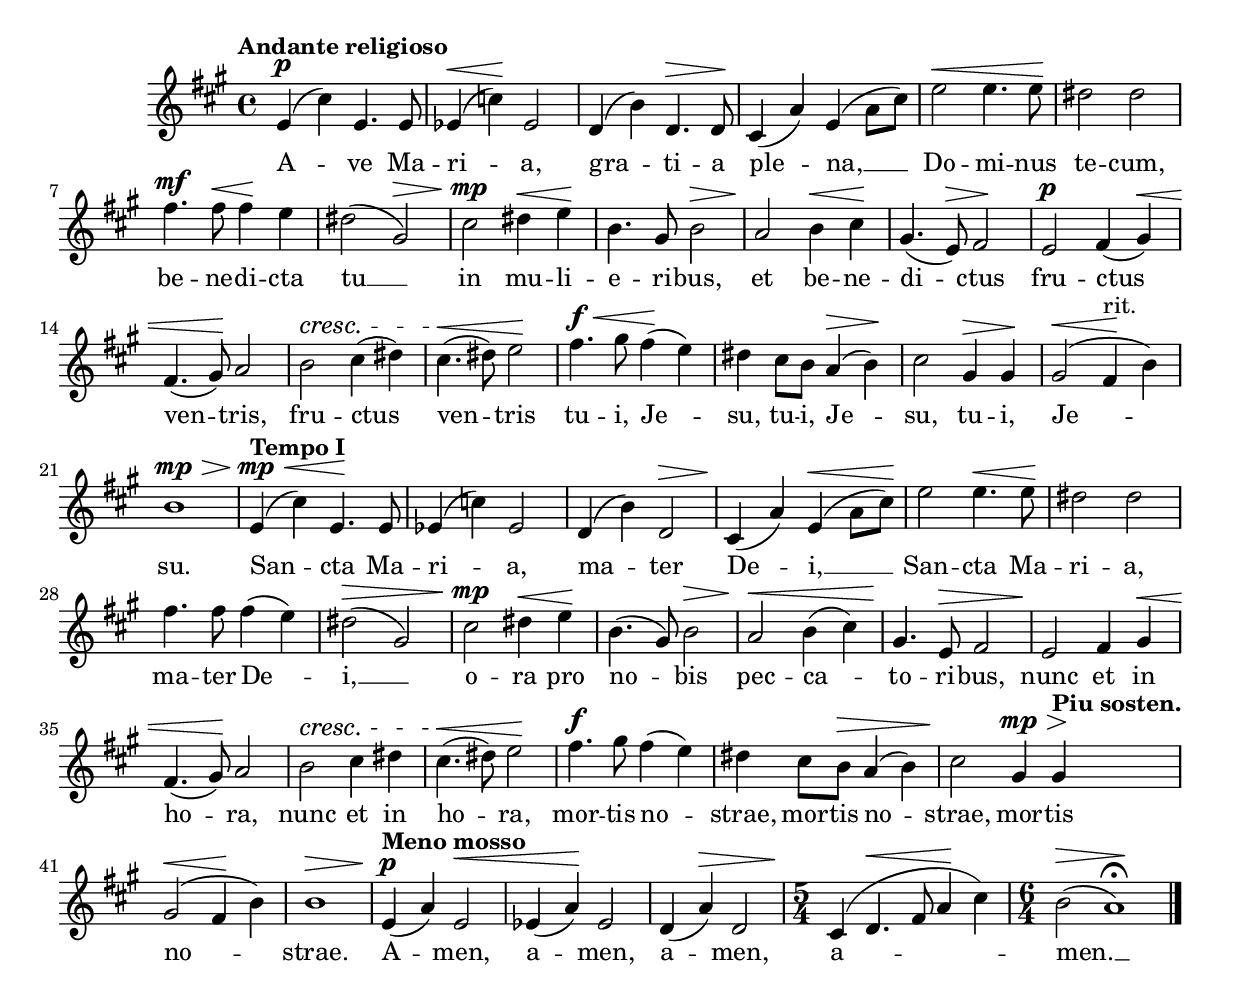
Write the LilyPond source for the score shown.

melodia =  {
\clef G
  
 \key a \major 
  
  \time 4/4
   %partia sopranów
 \tempo "Andante religioso"
 e'4(^\p \melisma cis'') \melismaEnd e'4. e'8
 es'4 ( ^\< \melisma c'' )^\! \melismaEnd es'2
 d'4 ( \melisma b' )\melismaEnd d'4. ^\> d'8 ^\!
cis'4 ( \melisma a' ) \melismaEnd  e' ( \melisma a'8 cis'') \melismaEnd
 e''2 ^\< e''4. e''8 ^\!
 dis''2 dis''
 fis''4. ^\mf fis''8 ^\< fis''4 ^\! e''
 dis''2 ( \melisma gis' ^\>)\melismaEnd 
 cis'' ^\! ^\mp dis''4 ^\< e'' ^\!
 b'4. gis'8 b'2 ^\>
 a'2 ^\! b'4 ^\< cis'' ^\!
 gis'4. (\melisma e'8 ^\> )\melismaEnd fis'2 ^\! 
 e'2 ^\p fis'4 (\melisma gis' ^\<)\melismaEnd
 fis'4. (\melisma gis'8^\!) \melismaEnd a'2
 b' ^\cresc cis''4 (\melisma dis'' ) \melismaEnd
 cis''4. (^\<\melisma dis''8) \melismaEnd e''2 ^\!
 fis''4. ^\f ^\<   gis''8  fis''4 ( ^\! \melisma e'')\melismaEnd
 dis''  cis''8 b' a'4( ^\>\melisma b' ^\!) \melismaEnd
 cis''2 gis'4 ^\> gis' ^\!
 gis'2 ( ^\< \melisma fis'4 ^\! ^"rit." b'  ) \melismaEnd 
  b'1^\> ^\mp   % tutaj znaki dynamiczne rzeba poprawić bo nie sa dokładnie w tym miejscu co być powinny
 \tempo "Tempo I"
 e'4 (^\! ^\mp ^\< \melisma cis'' ) \melismaEnd e'4. ^\! e'8 
es'4 (\melisma c'') \melismaEnd es'2
d'4 (\melisma b') \melismaEnd d'2 ^\>
cis'4 ( ^\! \melisma  a' ) \melismaEnd e' (^\< \melisma  a'8 cis'' ^\! ) \melismaEnd
e''2 e''4. ^\< e''8 ^\!
dis''2 dis''
fis''4. fis''8 fis''4 (\melisma e'') \melismaEnd
dis''2  (^\> \melisma gis' ) \melismaEnd % od połowy taktu widełki
cis'' ^\mp ^\! dis''4 ^\< e'' ^\!
b'4. (\melisma gis'8) \melismaEnd b'2 ^\>
a' ^\! ^\< b'4 (\melisma cis'') \melismaEnd
gis'4. ^\! e'8 ^\> fis'2
e' ^\! fis'4 gis' ^\<
fis'4. ( \melisma   gis'8^\!) \melismaEnd a'2 % znów widełki
b'2 ^\cresc cis''4 dis''4
cis''4. (^\< \melisma dis''8 ) \melismaEnd e''2 ^\!
fis''4. ^\f gis''8 fis''4 (\melisma e'')\melismaEnd
dis'' cis''8 b' ^\> a'4 (\melisma b') \melismaEnd
cis''2 ^\! gis'4 ^\>  ^\mp \tempo "Piu sosten." gis'4 ^\! % poprawić umiejscowienie znaków dynamicznych
gis'2 (^\< \melisma fis'4 ^\! b') \melismaEnd
b'1  ^\>
\tempo "Meno mosso"  e'4 (^\p  a' ) \melismaEnd e'2 ^\<
es'4 (\melisma a' ^\!) \melismaEnd es'2
d'4 (\melisma a') ^\> \melismaEnd d'2
\time 5/4 cis'4 ^\! ( \melisma d'4. ^\< fis'8  a'4 ^\! cis''4) \melismaEnd %w orginale chyba bład bo nie mozna sie doliczyc nutek 
\time 6/4 b'2 (^\> \melisma a'1 ^\! \fermata )\melismaEnd \bar "|." %położenie fermaty jak dla s2 , trzeba dodać ostatni dzwiek s1



}

 

tekst = \lyricmode {
A -- ve Ma -- ri -- a, gra -- ti -- a ple -- na, __
Do -- mi -- nus te -- cum,
be -- ne -- di -- cta tu __
in mu -- li -- e -- ri -- bus,
et be -- ne -- di -- ctus fru -- ctus
ven -- tris, fru -- ctus ven -- tris
tu -- i, Je -- su, tu -- i,
Je -- su, tu -- i, Je -- su.
San -- cta Ma -- ri -- a,
ma -- ter De -- i, __
San -- cta Ma -- ri -- a,
ma -- ter De -- i, __
o -- ra pro no -- bis
pec -- ca -- to -- ri -- bus,
nunc et in ho -- ra,
nunc et in ho -- ra,
mor -- tis no -- strae,
mor -- tis no -- strae,
mor -- tis no -- strae.
A -- men, a -- men,
a -- men, a -- men. __
}

<<
  \melodia
  \addlyrics \tekst
>>